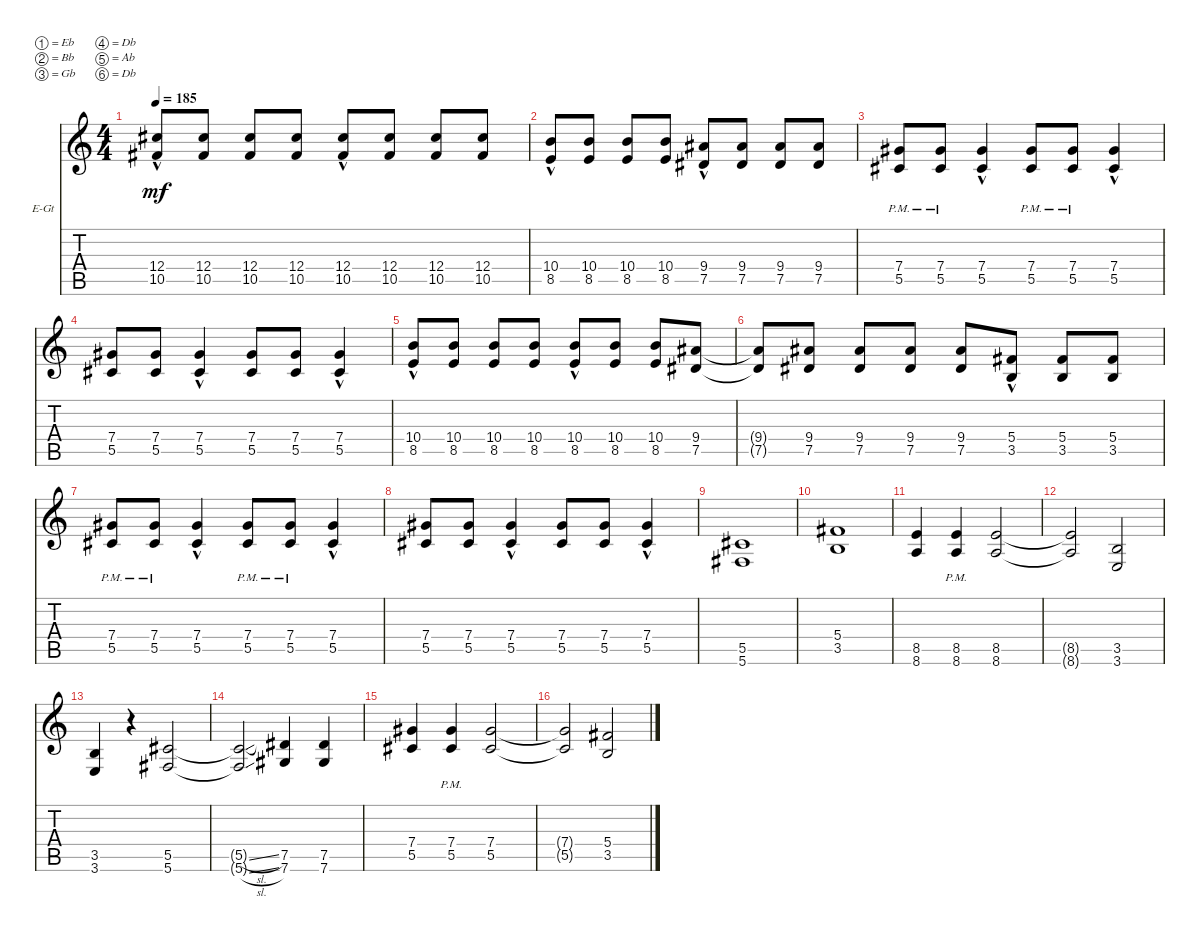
\defaultSystemsLayout 4
\bracketExtendMode nobrackets
\firstSystemTrackNameOrientation horizontal
\otherSystemsTrackNameOrientation horizontal
\track ("Electric Guitar" "E-Gt") {instrument overdrivenguitar}
\staff {score tabs}
\tuning (Eb4 Bb3 Gb3 Db3 Ab2 Db2)
\ts (4 4)
\tempo 185
\clef g2
\scale
0.333333
\ks c
(10.5{hac} 12.4{hac}).8{dy mf} (10.5 12.4).8 (10.5 12.4).8 (10.5 12.4).8 (10.5{hac} 12.4{hac}).8 (10.5 12.4).8 (10.5 12.4).8 (10.5 12.4).8 |
\scale
0.333333 (8.5{hac} 10.4{hac}).8 (8.5 10.4).8 (8.5 10.4).8 (8.5 10.4).8 (7.5{hac} 9.4{hac}).8 (7.5 9.4).8 (7.5 9.4).8 (7.5 9.4).8 |
\scale
0.333333 (5.5{pm} 7.4{pm}).8 (5.5{pm} 7.4{pm}).8 (5.5{hac} 7.4{hac}).4 (5.5{pm} 7.4{pm}).8 (5.5{pm} 7.4{pm}).8 (5.5{hac} 7.4{hac}).4 |
\scale
0.333333 (5.5 7.4).8 (5.5 7.4).8 (5.5{hac} 7.4{hac}).4 (5.5 7.4).8 (5.5 7.4).8 (5.5{hac} 7.4{hac}).4 |
\scale
0.333333 (8.5{hac} 10.4{hac}).8 (8.5 10.4).8 (8.5 10.4).8 (8.5 10.4).8 (8.5{hac} 10.4{hac}).8 (8.5 10.4).8 (8.5 10.4).8 (7.5 9.4).8 |
\scale
0.333333 (7.5{t} 9.4{t}).8 (7.5 9.4).8 (7.5 9.4).8 (7.5 9.4).8 (7.5 9.4).8 (3.5{hac} 5.4{hac}).8 (3.5 5.4).8 (3.5 5.4).8 |
\scale
0.333333 (5.5{pm} 7.4{pm}).8 (5.5{pm} 7.4{pm}).8 (5.5{hac} 7.4{hac}).4 (5.5{pm} 7.4{pm}).8 (5.5{pm} 7.4{pm}).8 (5.5{hac} 7.4{hac}).4 |
\scale
0.333333 (5.5 7.4).8 (5.5 7.4).8 (5.5{hac} 7.4{hac}).4 (5.5 7.4).8 (5.5 7.4).8 (5.5{hac} 7.4{hac}).4 |
\scale
0.333333 (5.6 5.5).1 |
\scale
0.333333 (3.5 5.4).1 |
\scale
0.333333 (8.6 8.5).4 (8.5{pm} 8.6{pm}).4 (8.5 8.6).2 |
\scale
0.333333 (8.6{t} 8.5{t}).2 (3.5 3.6).2 |
\scale
0.333333 (3.6 3.5).4 r.4 (5.6 5.5).2 |
\scale
0.333333 (5.6{sl t} 5.5{sl t}).2 (7.5 7.6).4 (7.5 7.6).4 |
\scale
0.333333 (5.5 7.4).4 (5.5{pm} 7.4{pm}).4 (5.5 7.4).2 |
\scale
0.333333 (5.5{t} 7.4{t}).2 (3.5 5.4).2
